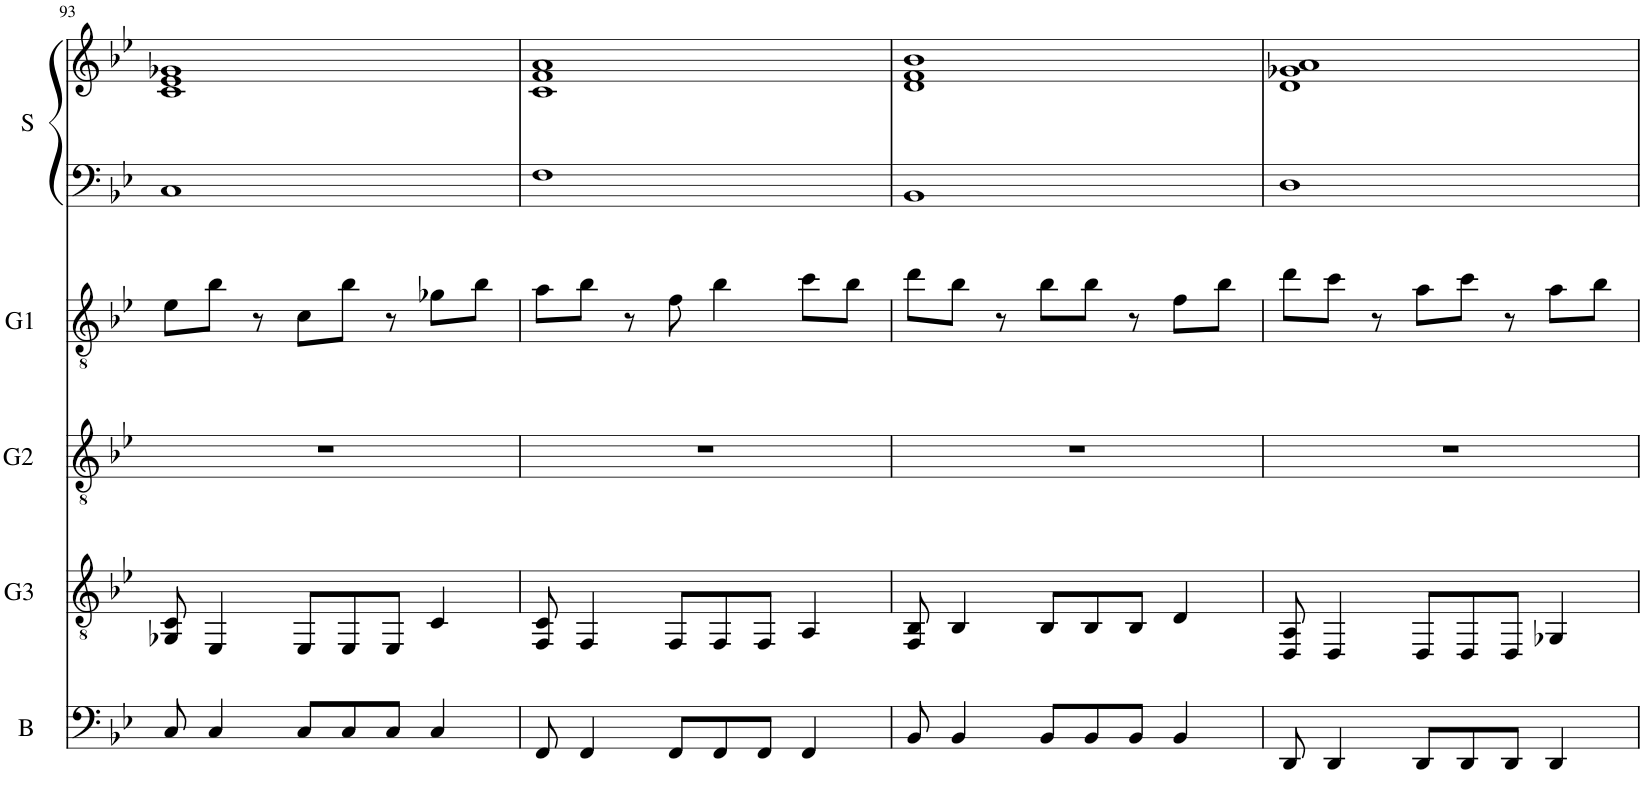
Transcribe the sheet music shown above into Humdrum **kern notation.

**kern	**kern	**kern	**kern	**kern	**kern
*part5	*part4	*part3	*part2	*part1	*part1
*staff6	*staff5	*staff4	*staff3	*staff2	*staff1
*I"Bass (D standard)	*I"Guitar 3 (D standard)	*I"Guitar 2 (D standard)	*I"Guitar 1 (D standard)	*I"Synth	*
*I'B	*I'G3	*I'G2	*I'G1	*I'S	*
!!LO:PB:g=z
*clefF4	*clefGv2	*clefGv2	*clefGv2	*clefF4	*clefG2
*Trd7c12	*	*	*	*	*
*k[b-e-]	*k[b-e-]	*k[b-e-]	*k[b-e-]	*k[b-e-]	*k[b-e-]
*M4/4	*M4/4	*M4/4	*M4/4	*M4/4	*M4/4
=93	=93	=93	=93	=93	=93
8C/	8GG-X/ 8C/	1r	8e-\L	1C	1c 1e- 1g-X
4C/	4EE-/	.	8b-\J	.	.
.	.	.	8r	.	.
8C/L	8EE-/L	.	8c\L	.	.
8C/	8EE-/	.	8b-\J	.	.
8C/J	8EE-/J	.	8r	.	.
4C/	4C/	.	8g-X\L	.	.
.	.	.	8b-\J	.	.
=94	=94	=94	=94	=94	=94
8FF/	8FF/ 8C/	1r	8a\L	1F	1c 1f 1a
4FF/	4FF/	.	8b-\J	.	.
.	.	.	8r	.	.
8FF/L	8FF/L	.	8f\	.	.
8FF/	8FF/	.	4b-\	.	.
8FF/J	8FF/J	.	.	.	.
4FF/	4AA/	.	8cc\L	.	.
.	.	.	8b-\J	.	.
=95	=95	=95	=95	=95	=95
8BB-/	8FF/ 8BB-/	1r	8dd\L	1BB-	1d 1f 1b-
4BB-/	4BB-/	.	8b-\J	.	.
.	.	.	8r	.	.
8BB-/L	8BB-/L	.	8b-\L	.	.
8BB-/	8BB-/	.	8b-\J	.	.
8BB-/J	8BB-/J	.	8r	.	.
4BB-/	4D/	.	8f\L	.	.
.	.	.	8b-\J	.	.
=96	=96	=96	=96	=96	=96
8DD/	8DD/ 8AA/	1r	8dd\L	1D	1d 1g-X 1a
4DD/	4DD/	.	8cc\J	.	.
.	.	.	8r	.	.
8DD/L	8DD/L	.	8a\L	.	.
8DD/	8DD/	.	8cc\J	.	.
8DD/J	8DD/J	.	8r	.	.
4DD/	4GG-X/	.	8a\L	.	.
.	.	.	8b-\J	.	.
=	=	=	=	=	=
*-	*-	*-	*-	*-	*-
